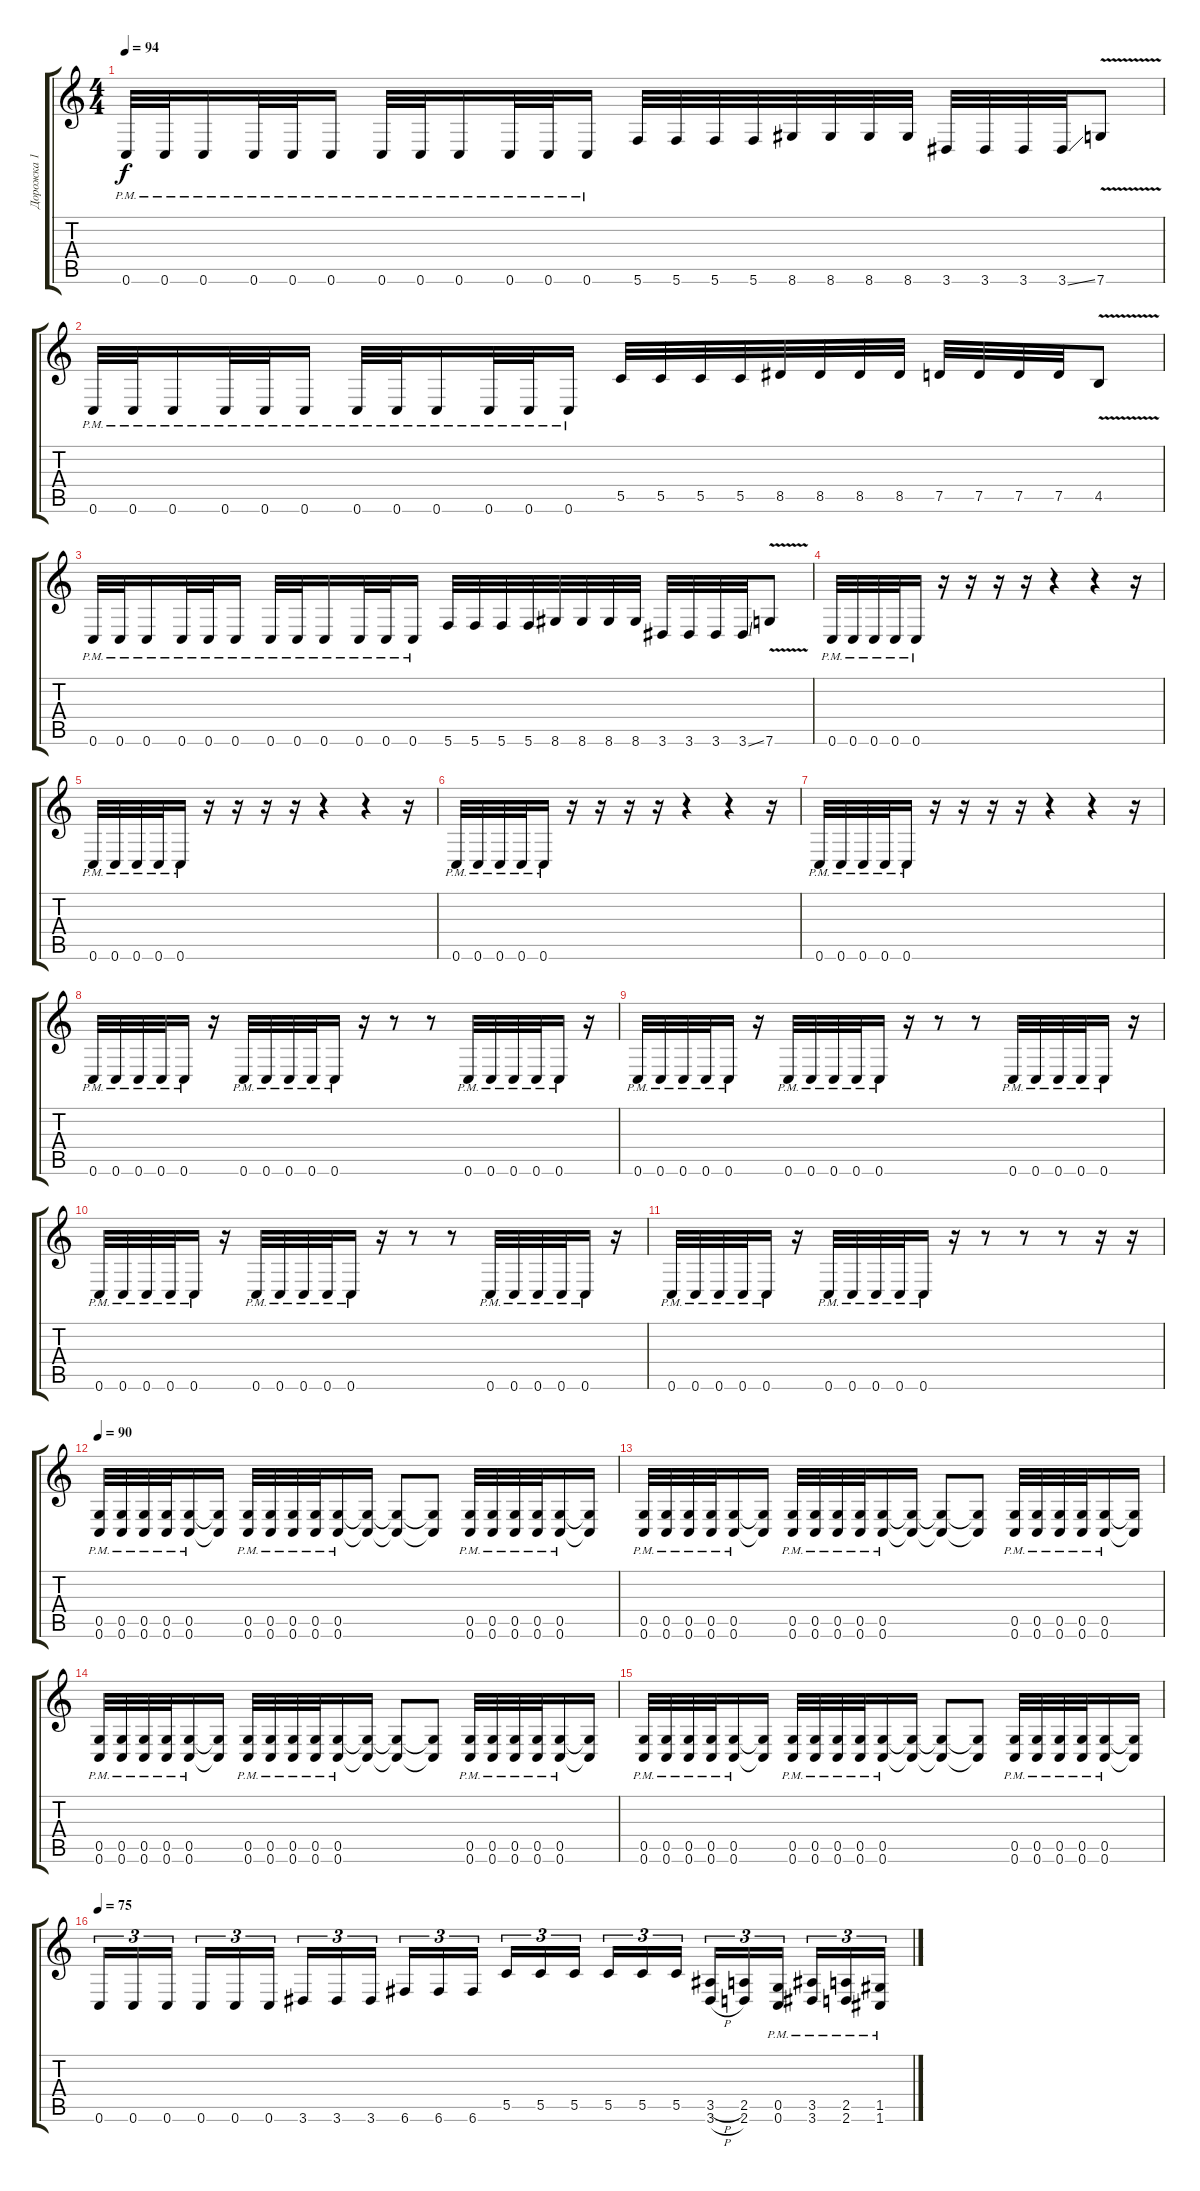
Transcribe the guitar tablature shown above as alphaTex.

\track ("Дорожка 1" "Дорожка 1") {instrument distortionguitar}
\staff {score tabs}
\tuning (D4 A3 F3 C3 G2 C2) {hide}
\ts (4 4)
\tempo 94
\clef g2
\ks c
0.6{pm}.32{dy f} 0.6{pm}.32 0.6{pm}.16 0.6{pm}.32 0.6{pm}.32 0.6{pm}.16 0.6{pm}.32 0.6{pm}.32 0.6{pm}.16 0.6{pm}.32 0.6{pm}.32 0.6{pm}.16 5.6.32 5.6.32 5.6.32 5.6.32 8.6.32 8.6.32 8.6.32 8.6.32 3.6.32 3.6.32 3.6.32 3.6{ss}.32 7.6{v}.8 |
0.6{pm}.32 0.6{pm}.32 0.6{pm}.16 0.6{pm}.32 0.6{pm}.32 0.6{pm}.16 0.6{pm}.32 0.6{pm}.32 0.6{pm}.16 0.6{pm}.32 0.6{pm}.32 0.6{pm}.16 5.5.32 5.5.32 5.5.32 5.5.32 8.5.32 8.5.32 8.5.32 8.5.32 7.5.32 7.5.32 7.5.32 7.5.32 4.5{v}.8 |
0.6{pm}.32 0.6{pm}.32 0.6{pm}.16 0.6{pm}.32 0.6{pm}.32 0.6{pm}.16 0.6{pm}.32 0.6{pm}.32 0.6{pm}.16 0.6{pm}.32 0.6{pm}.32 0.6{pm}.16 5.6.32 5.6.32 5.6.32 5.6.32 8.6.32 8.6.32 8.6.32 8.6.32 3.6.32 3.6.32 3.6.32 3.6{ss}.32 7.6{v}.8 |
0.6{pm}.32 0.6{pm}.32 0.6{pm}.32 0.6{pm}.32 0.6{pm}.16 r.16 r.16 r.16 r.16 r.4 r.4 r.16 |
0.6{pm}.32 0.6{pm}.32 0.6{pm}.32 0.6{pm}.32 0.6{pm}.16 r.16 r.16 r.16 r.16 r.4 r.4 r.16 |
0.6{pm}.32 0.6{pm}.32 0.6{pm}.32 0.6{pm}.32 0.6{pm}.16 r.16 r.16 r.16 r.16 r.4 r.4 r.16 |
0.6{pm}.32 0.6{pm}.32 0.6{pm}.32 0.6{pm}.32 0.6{pm}.16 r.16 r.16 r.16 r.16 r.4 r.4 r.16 |
0.6{pm}.32 0.6{pm}.32 0.6{pm}.32 0.6{pm}.32 0.6{pm}.16 r.16 0.6{pm}.32 0.6{pm}.32 0.6{pm}.32 0.6{pm}.32 0.6{pm}.16 r.16 r.8 r.8 0.6{pm}.32 0.6{pm}.32 0.6{pm}.32 0.6{pm}.32 0.6{pm}.16 r.16 |
0.6{pm}.32 0.6{pm}.32 0.6{pm}.32 0.6{pm}.32 0.6{pm}.16 r.16 0.6{pm}.32 0.6{pm}.32 0.6{pm}.32 0.6{pm}.32 0.6{pm}.16 r.16 r.8 r.8 0.6{pm}.32 0.6{pm}.32 0.6{pm}.32 0.6{pm}.32 0.6{pm}.16 r.16 |
0.6{pm}.32 0.6{pm}.32 0.6{pm}.32 0.6{pm}.32 0.6{pm}.16 r.16 0.6{pm}.32 0.6{pm}.32 0.6{pm}.32 0.6{pm}.32 0.6{pm}.16 r.16 r.8 r.8 0.6{pm}.32 0.6{pm}.32 0.6{pm}.32 0.6{pm}.32 0.6{pm}.16 r.16 |
0.6{pm}.32 0.6{pm}.32 0.6{pm}.32 0.6{pm}.32 0.6{pm}.16 r.16 0.6{pm}.32 0.6{pm}.32 0.6{pm}.32 0.6{pm}.32 0.6{pm}.16 r.16 r.8 r.8 r.8 r.16 r.16 |
\tempo 90
(0.5{pm} 0.6).32 (0.5{pm} 0.6).32 (0.5{pm} 0.6).32 (0.5{pm} 0.6).32 (0.5{pm} 0.6).16 (0.5{t} 0.6{t}).16 (0.5{pm} 0.6).32 (0.5{pm} 0.6).32 (0.5{pm} 0.6).32 (0.5{pm} 0.6).32 (0.5{pm} 0.6).16 (0.5{t} 0.6{t}).16 (0.5{t} 0.6{t}).8 (0.5{t} 0.6{t}).8 (0.5{pm} 0.6).32 (0.5{pm} 0.6).32 (0.5{pm} 0.6).32 (0.5{pm} 0.6).32 (0.5{pm} 0.6).16 (0.5{t} 0.6{t}).16 |
(0.5{pm} 0.6).32 (0.5{pm} 0.6).32 (0.5{pm} 0.6).32 (0.5{pm} 0.6).32 (0.5{pm} 0.6).16 (0.5{t} 0.6{t}).16 (0.5{pm} 0.6).32 (0.5{pm} 0.6).32 (0.5{pm} 0.6).32 (0.5{pm} 0.6).32 (0.5{pm} 0.6).16 (0.5{t} 0.6{t}).16 (0.5{t} 0.6{t}).8 (0.5{t} 0.6{t}).8 (0.5{pm} 0.6).32 (0.5{pm} 0.6).32 (0.5{pm} 0.6).32 (0.5{pm} 0.6).32 (0.5{pm} 0.6).16 (0.5{t} 0.6{t}).16 |
(0.5{pm} 0.6).32 (0.5{pm} 0.6).32 (0.5{pm} 0.6).32 (0.5{pm} 0.6).32 (0.5{pm} 0.6).16 (0.5{t} 0.6{t}).16 (0.5{pm} 0.6).32 (0.5{pm} 0.6).32 (0.5{pm} 0.6).32 (0.5{pm} 0.6).32 (0.5{pm} 0.6).16 (0.5{t} 0.6{t}).16 (0.5{t} 0.6{t}).8 (0.5{t} 0.6{t}).8 (0.5{pm} 0.6).32 (0.5{pm} 0.6).32 (0.5{pm} 0.6).32 (0.5{pm} 0.6).32 (0.5{pm} 0.6).16 (0.5{t} 0.6{t}).16 |
(0.5{pm} 0.6).32 (0.5{pm} 0.6).32 (0.5{pm} 0.6).32 (0.5{pm} 0.6).32 (0.5{pm} 0.6).16 (0.5{t} 0.6{t}).16 (0.5{pm} 0.6).32 (0.5{pm} 0.6).32 (0.5{pm} 0.6).32 (0.5{pm} 0.6).32 (0.5{pm} 0.6).16 (0.5{t} 0.6{t}).16 (0.5{t} 0.6{t}).8 (0.5{t} 0.6{t}).8 (0.5{pm} 0.6).32 (0.5{pm} 0.6).32 (0.5{pm} 0.6).32 (0.5{pm} 0.6).32 (0.5{pm} 0.6).16 (0.5{t} 0.6{t}).16 |
\tempo 75
0.6.16{tu (3 2)} 0.6.16{tu (3 2)} 0.6.16{tu (3 2)} 0.6.16{tu (3 2)} 0.6.16{tu (3 2)} 0.6.16{tu (3 2)} 3.6.16{tu (3 2)} 3.6.16{tu (3 2)} 3.6.16{tu (3 2)} 6.6.16{tu (3 2)} 6.6.16{tu (3 2)} 6.6.16{tu (3 2)} 5.5.16{tu (3 2)} 5.5.16{tu (3 2)} 5.5.16{tu (3 2)} 5.5.16{tu (3 2)} 5.5.16{tu (3 2)} 5.5.16{tu (3 2)} (3.5{h} 3.6{h}).16{tu (3 2)} (2.5 2.6).16{tu (3 2)} (0.5{pm} 0.6{pm}).16{tu (3 2)} (3.5{pm} 3.6{pm}).16{tu (3 2)} (2.5{pm} 2.6{pm}).16{tu (3 2)} (1.5{pm} 1.6{pm}).16{tu (3 2)}
